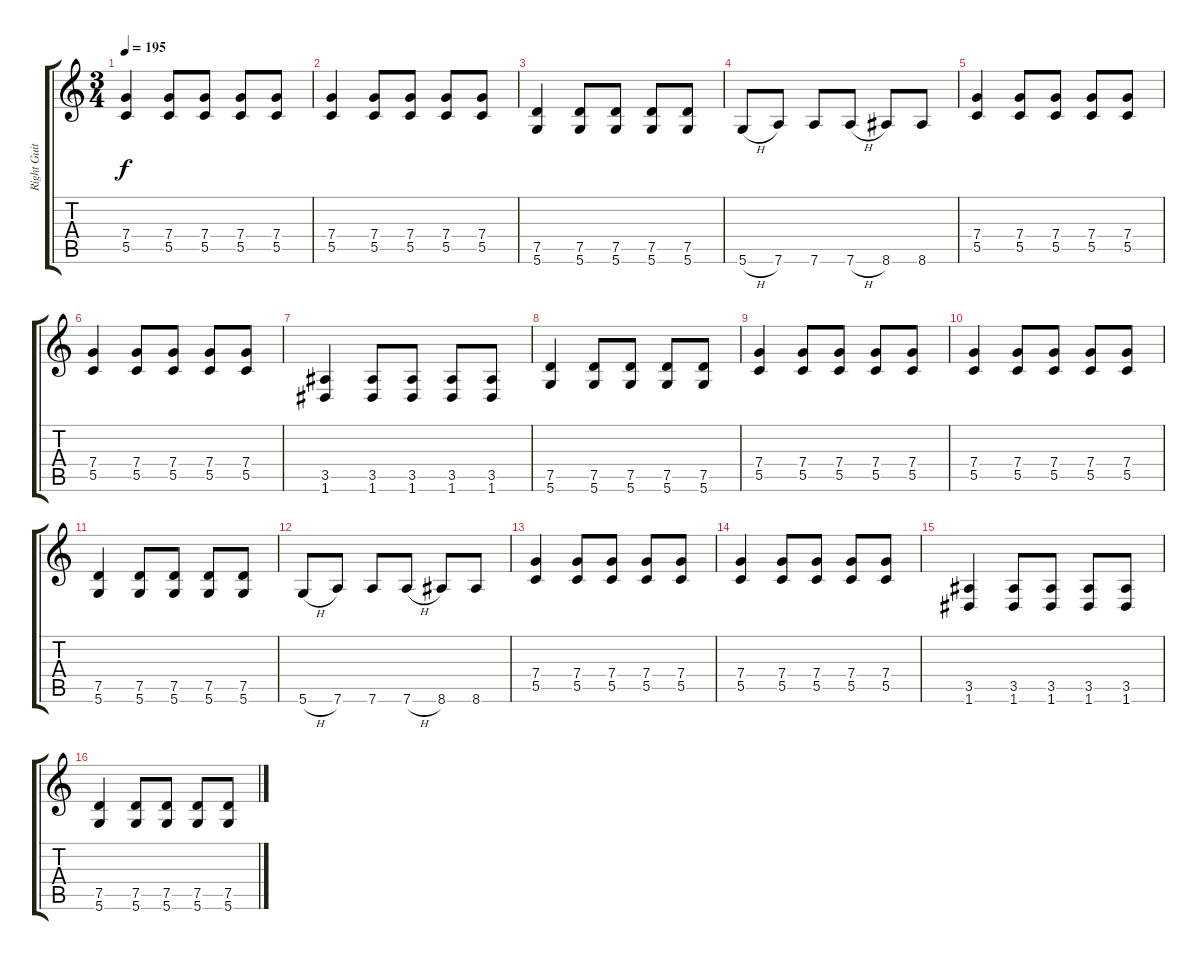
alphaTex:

\track ("Right Guitar" "Right Guit") {instrument distortionguitar}
\staff {score tabs}
\tuning (D4 A3 F3 C3 G2 D2) {hide}
\ts (3 4)
\tempo 195
\clef g2
\ks c
(7.4 5.5).4{dy f} (7.4 5.5).8 (7.4 5.5).8 (7.4 5.5).8 (7.4 5.5).8 |
(7.4 5.5).4 (7.4 5.5).8 (7.4 5.5).8 (7.4 5.5).8 (7.4 5.5).8 |
(7.5 5.6).4 (7.5 5.6).8 (7.5 5.6).8 (7.5 5.6).8 (7.5 5.6).8 |
5.6{h}.8 7.6.8 7.6.8 7.6{h}.8 8.6.8 8.6.8 |
(7.4 5.5).4 (7.4 5.5).8 (7.4 5.5).8 (7.4 5.5).8 (7.4 5.5).8 |
(7.4 5.5).4 (7.4 5.5).8 (7.4 5.5).8 (7.4 5.5).8 (7.4 5.5).8 |
(3.5 1.6).4 (3.5 1.6).8 (3.5 1.6).8 (3.5 1.6).8 (3.5 1.6).8 |
(7.5 5.6).4 (7.5 5.6).8 (7.5 5.6).8 (7.5 5.6).8 (7.5 5.6).8 |
(7.4 5.5).4 (7.4 5.5).8 (7.4 5.5).8 (7.4 5.5).8 (7.4 5.5).8 |
(7.4 5.5).4 (7.4 5.5).8 (7.4 5.5).8 (7.4 5.5).8 (7.4 5.5).8 |
(7.5 5.6).4 (7.5 5.6).8 (7.5 5.6).8 (7.5 5.6).8 (7.5 5.6).8 |
5.6{h}.8 7.6.8 7.6.8 7.6{h}.8 8.6.8 8.6.8 |
(7.4 5.5).4 (7.4 5.5).8 (7.4 5.5).8 (7.4 5.5).8 (7.4 5.5).8 |
(7.4 5.5).4 (7.4 5.5).8 (7.4 5.5).8 (7.4 5.5).8 (7.4 5.5).8 |
(3.5 1.6).4 (3.5 1.6).8 (3.5 1.6).8 (3.5 1.6).8 (3.5 1.6).8 |
(7.5 5.6).4 (7.5 5.6).8 (7.5 5.6).8 (7.5 5.6).8 (7.5 5.6).8
